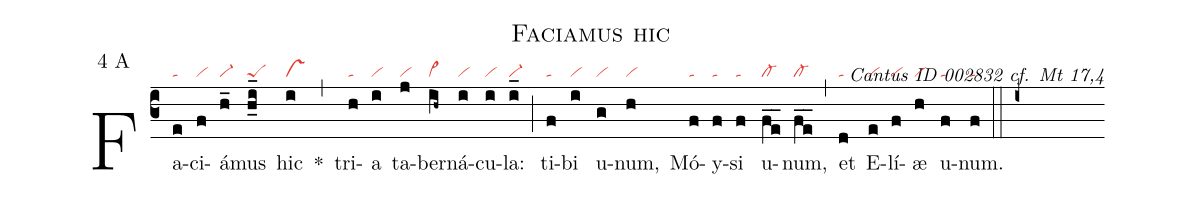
name: Faciamus hic;
mode: 4;
mode-differentia: A;
commentary: Cantus ID 002832 cf. Mt 17,4;
nabc-lines: 1;
%%
(c3)

Fa(e|ta)ci(f|vi)á(h_|vi-)mus(hi__|peS) hic(i|vs) *(,) tri(h|ta)a(i|vi) ta(j|vi)ber(ih~|vi>)ná(i|vi)cu(i|vi)la:(i_|vi-) (;) ti(f|ta)bi(i|vi) u(g|vi)num,(h|vi) Mó(f|ta)y(f|ta)si(f|ta) u(fe__|cl-)num,(fe__|cl-) (,) et(d|ta) E(e|vi)lí(f|vi)æ(h|vi) u(f|ta)num.(f|ta)

(::)

(i+)
